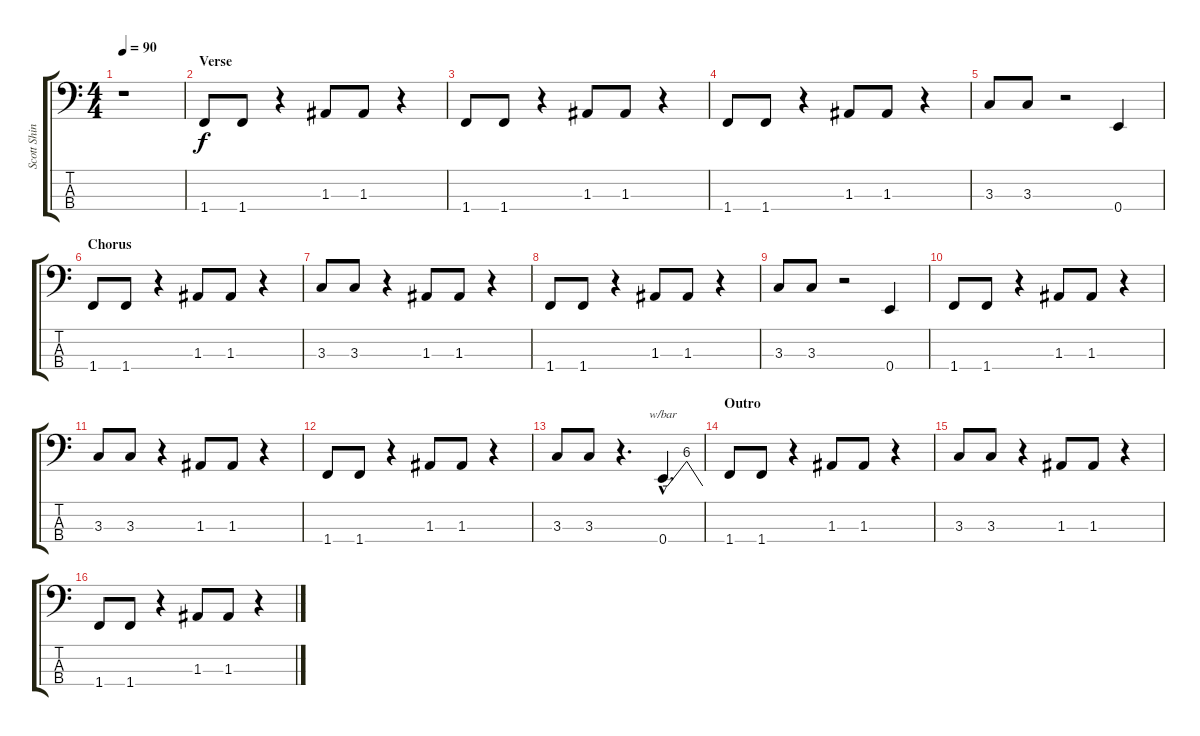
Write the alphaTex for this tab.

\track ("Scott Shiner" "Scott Shin") {instrument electricbasspick}
\staff {score tabs}
\tuning (G2 D2 A1 E1) {hide}
\ts (4 4)
\tempo 90
\clef f4
\ks c
r.1{dy f} |
\section ("" "Verse")
1.4.8 1.4.8 r.4 1.3.8 1.3.8 r.4 |
1.4.8 1.4.8 r.4 1.3.8 1.3.8 r.4 |
1.4.8 1.4.8 r.4 1.3.8 1.3.8 r.4 |
3.3.8 3.3.8 r.2 0.4.4 |
\section ("" "Chorus")
1.4.8 1.4.8 r.4 1.3.8 1.3.8 r.4 |
3.3.8 3.3.8 r.4 1.3.8 1.3.8 r.4 |
1.4.8 1.4.8 r.4 1.3.8 1.3.8 r.4 |
3.3.8 3.3.8 r.2 0.4.4 |
1.4.8 1.4.8 r.4 1.3.8 1.3.8 r.4 |
3.3.8 3.3.8 r.4 1.3.8 1.3.8 r.4 |
1.4.8 1.4.8 r.4 1.3.8 1.3.8 r.4 |
3.3.8 3.3.8 r.4{d} 0.4{hac}.4{d tbe (custom default 0 0 7 0 36 24 60 0)} |
\section ("" "Outro")
1.4.8 1.4.8 r.4 1.3.8 1.3.8 r.4 |
3.3.8 3.3.8 r.4 1.3.8 1.3.8 r.4 |
1.4.8 1.4.8 r.4 1.3.8 1.3.8 r.4
